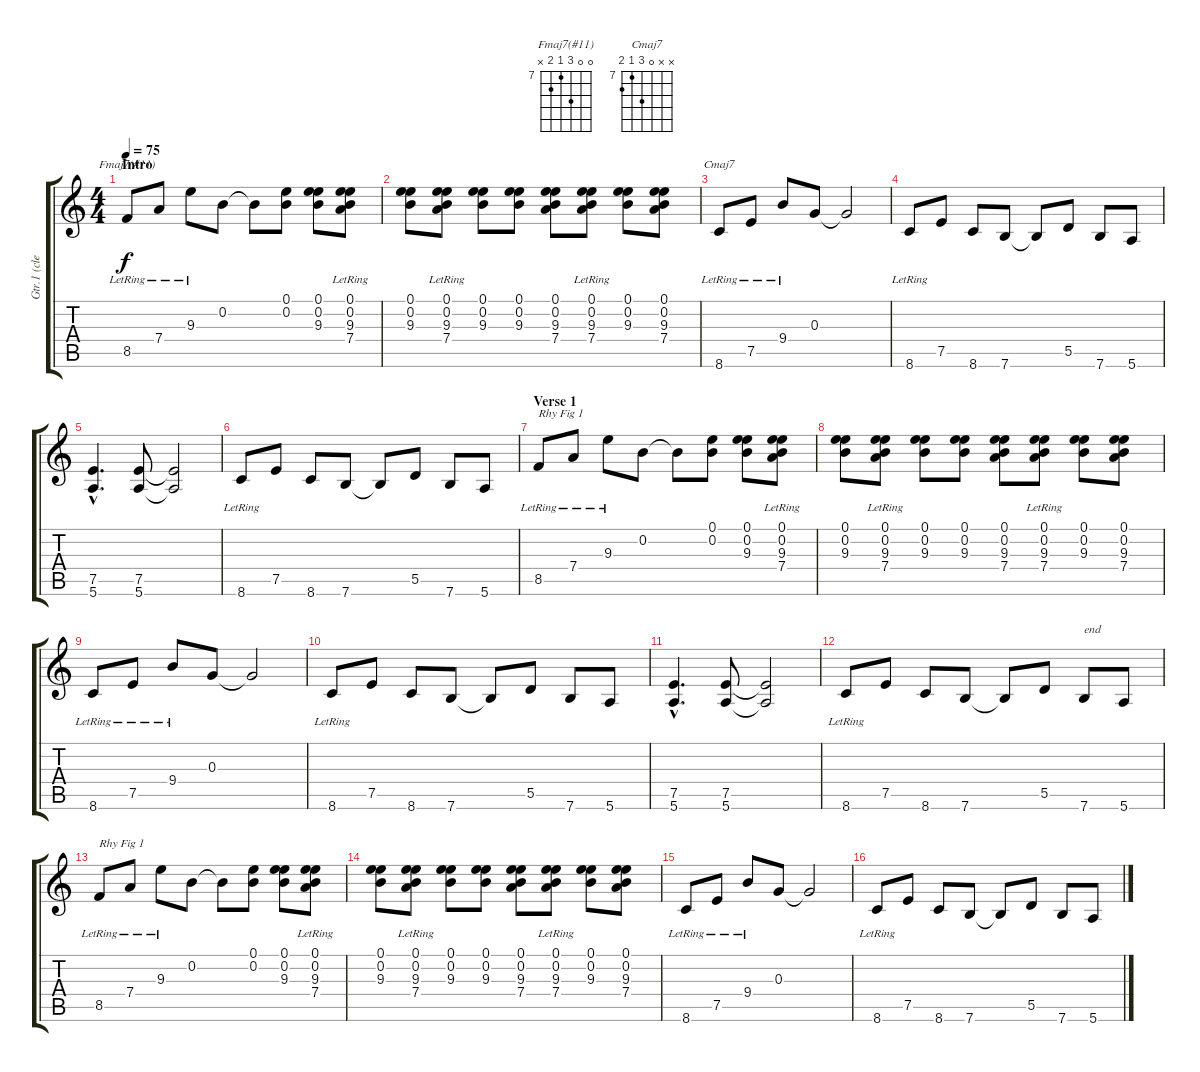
\track ("Gtr.1 (clean)" "Gtr.1 (cle") {instrument electricguitarjazz}
\staff {score tabs}
\tuning (E4 B3 G3 D3 A2 E2) {hide}
\chord ("Fmaj7(#11)" 0 0 9 7 8 x) {firstfret 7}
\chord ("Cmaj7" x x 0 9 7 8) {firstfret 7}
\ts (4 4)
\section ("" "Intro")
\tempo 75
\clef g2
\ks c
8.5{lr}.8{ch "Fmaj7(#11)" dy f instrument electricguitarjazz} 7.4{lr}.8 9.3{lr}.8 0.2.8 0.2{t}.8 (0.1 0.2).8 (0.1 0.2 9.3).8 (0.1 0.2 9.3 7.4{lr}).8 |
(0.1 0.2 9.3).8 (0.1 0.2 9.3 7.4{lr}).8 (0.1 0.2 9.3).8 (0.1 0.2 9.3).8 (0.1 0.2 9.3 7.4).8 (0.1 0.2 9.3 7.4{lr}).8 (0.1 0.2 9.3).8 (0.1 0.2 9.3 7.4).8 |
8.6{lr}.8{ch "Cmaj7"} 7.5{lr}.8 9.4{lr}.8 0.3.8 0.3{t}.2 |
8.6{lr}.8 7.5.8 8.6.8 7.6.8 7.6{t}.8 5.5.8 7.6.8 5.6.8 |
(7.5{hac} 5.6{hac}).4{d} (7.5 5.6).8 (7.5{t} 5.6{t}).2 |
8.6{lr}.8 7.5.8 8.6.8 7.6.8 7.6{t}.8 5.5.8 7.6.8 5.6.8 |
\section ("" "Verse 1")
8.5{lr}.8{txt "Rhy Fig 1"} 7.4{lr}.8 9.3{lr}.8 0.2.8 0.2{t}.8 (0.1 0.2).8 (0.1 0.2 9.3).8 (0.1 0.2 9.3 7.4{lr}).8 |
(0.1 0.2 9.3).8 (0.1 0.2 9.3 7.4{lr}).8 (0.1 0.2 9.3).8 (0.1 0.2 9.3).8 (0.1 0.2 9.3 7.4).8 (0.1 0.2 9.3 7.4{lr}).8 (0.1 0.2 9.3).8 (0.1 0.2 9.3 7.4).8 |
8.6{lr}.8 7.5{lr}.8 9.4{lr}.8 0.3.8 0.3{t}.2 |
8.6{lr}.8 7.5.8 8.6.8 7.6.8 7.6{t}.8 5.5.8 7.6.8 5.6.8 |
(7.5{hac} 5.6{hac}).4{d} (7.5 5.6).8 (7.5{t} 5.6{t}).2 |
8.6{lr}.8 7.5.8 8.6.8 7.6.8 7.6{t}.8 5.5.8 7.6.8{txt "end"} 5.6.8 |
8.5{lr}.8{txt "Rhy Fig 1"} 7.4{lr}.8 9.3{lr}.8 0.2.8 0.2{t}.8 (0.1 0.2).8 (0.1 0.2 9.3).8 (0.1 0.2 9.3 7.4{lr}).8 |
(0.1 0.2 9.3).8 (0.1 0.2 9.3 7.4{lr}).8 (0.1 0.2 9.3).8 (0.1 0.2 9.3).8 (0.1 0.2 9.3 7.4).8 (0.1 0.2 9.3 7.4{lr}).8 (0.1 0.2 9.3).8 (0.1 0.2 9.3 7.4).8 |
8.6{lr}.8 7.5{lr}.8 9.4{lr}.8 0.3.8 0.3{t}.2 |
8.6{lr}.8 7.5.8 8.6.8 7.6.8 7.6{t}.8 5.5.8 7.6.8 5.6.8
